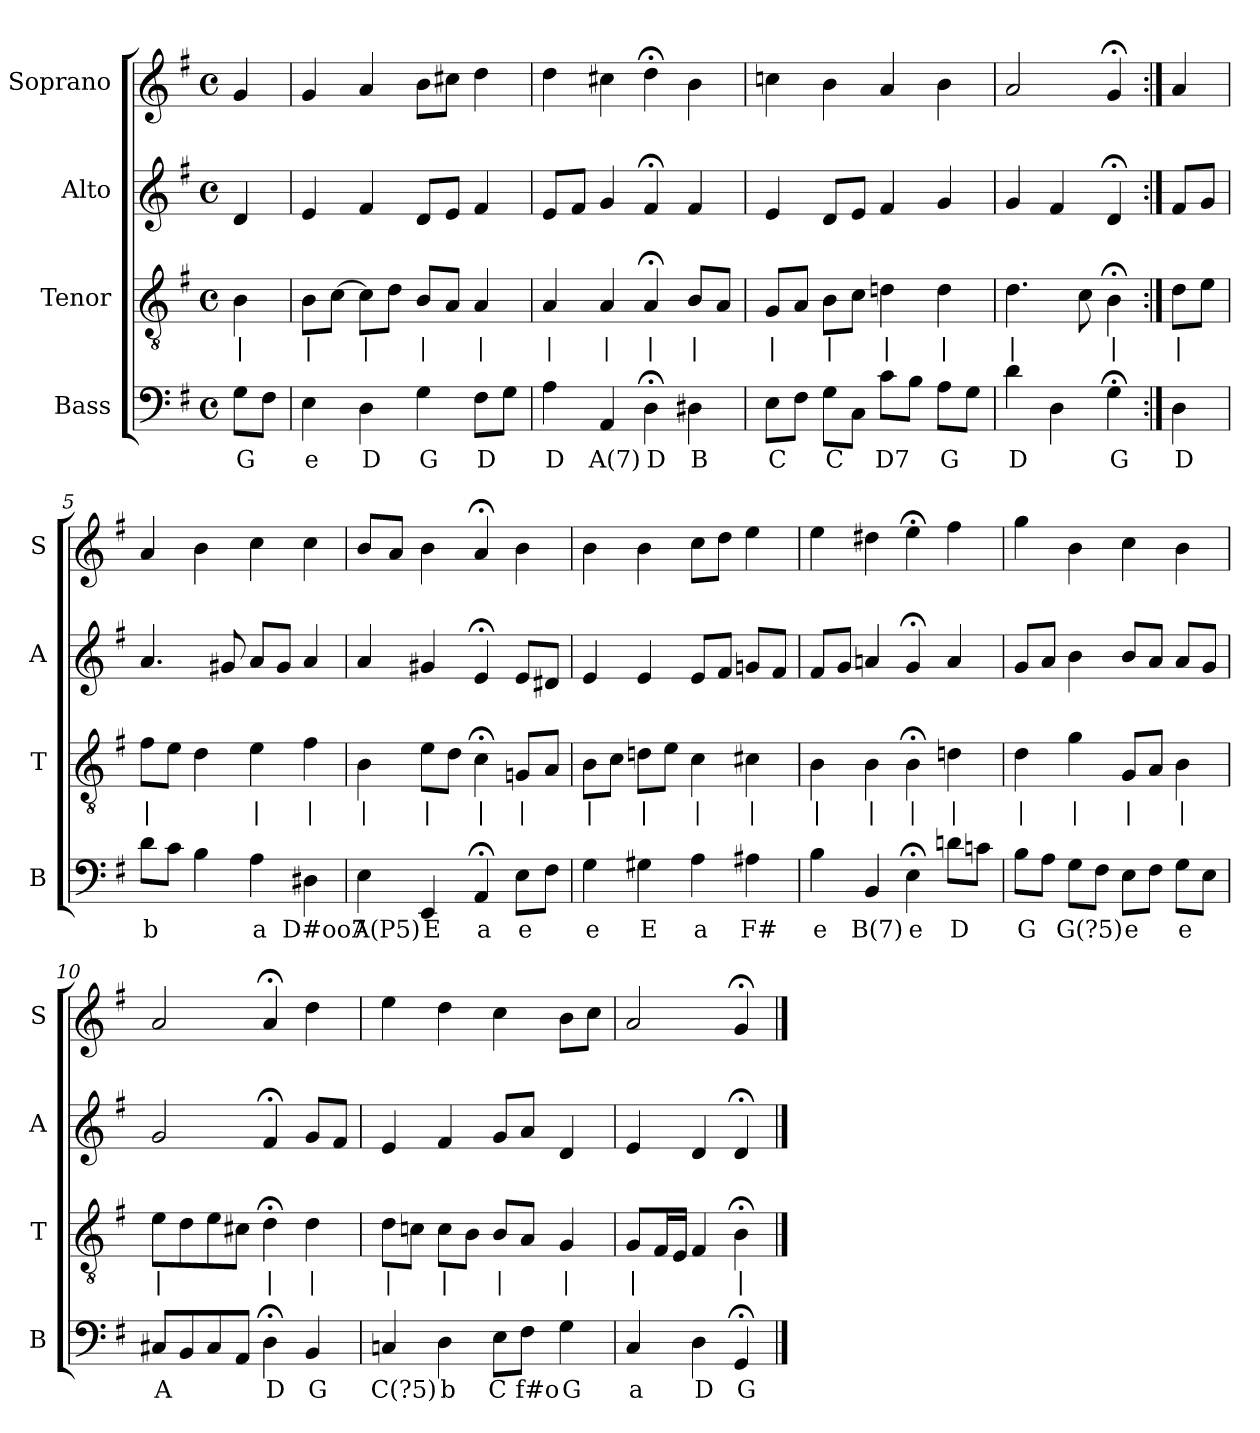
**kern	**text	**kern	**text	**kern	**kern
*part4	*part4	*part3	*part3	*part2	*part1
*staff4	*staff4	*staff3	*staff3	*staff2	*staff1
*I"Bass	*	*I"Tenor	*	*I"Alto	*I"Soprano
*I'B	*	*I'T	*	*I'A	*I'S
*clefF4	*	*clefGv2	*	*clefG2	*clefG2
*k[f#]	*	*k[f#]	*	*k[f#]	*k[f#]
*G:	*	*G:	*	*G:	*G:
*M4/4	*	*M4/4	*	*M4/4	*M4/4
*met(c)	*	*met(c)	*	*met(c)	*met(c)
*MM100	*	*MM100	*	*MM100	*MM100
=	=	=	=	=	=
8GL	G	4B	|	4d	4g
8F#J	.	.	.	.	.
=1	=1	=1	=1	=1	=1
4E	e	8BL	|	4e	4g
.	.	[8cJ	.	.	.
4D	D	8cL]	|	4f#	4a
.	.	8dJ	.	.	.
4G	G	8BL	|	8dL	8bL
.	.	8AJ	.	8eJ	8cc#XJ
8F#L	D	4A	|	4f#	4dd
8GJ	.	.	.	.	.
=2	=2	=2	=2	=2	=2
4A	D	4A	|	8eL	4dd
.	.	.	.	8f#J	.
4AA	A(7)	4A	|	4g	4cc#X
4D;<	D	4A;<	|	4f#;<	4dd;<
4D#X	B	8BL	|	4f#	4b
.	.	8AJ	.	.	.
=3	=3	=3	=3	=3	=3
8EL	C	8GL	|	4e	4ccn
8F#J	.	8AJ	.	.	.
8GL	C	8BL	|	8dL	4b
8CJ	.	8cJ	.	8eJ	.
8cL	D7	4dn	|	4f#	4a
8BJ	.	.	.	.	.
8AL	G	4d	|	4g	4b
8GJ	.	.	.	.	.
=4	=4	=4	=4	=4	=4
4d	D	4.d	|	4g	2a
4D	.	.	.	4f#	.
.	.	8c	.	.	.
4G;<	G	4B;<	|	4d;<	4g;<
=:|!	=:|!	=:|!	=:|!	=:|!	=:|!
4D	D	8dL	|	8f#L	4a
.	.	8eJ	.	8gJ	.
=5	=5	=5	=5	=5	=5
8dL	b	8f#L	|	4.a	4a
8cJ	.	8eJ	.	.	.
4B	.	4d	.	.	4b
.	.	.	.	8g#X	.
4A	a	4e	|	8aL	4cc
.	.	.	.	8g#J	.
4D#X	D#oo7	4f#	|	4a	4cc
=6	=6	=6	=6	=6	=6
4E	A(P5)	4B	|	4a	8bL
.	.	.	.	.	8aJ
4EE	E	8eL	|	4g#X	4b
.	.	8dJ	.	.	.
4AA;<	a	4c;<	|	4e;<	4a;<
8EL	e	8GnL	|	8eL	4b
8F#J	.	8AJ	.	8d#XJ	.
=7	=7	=7	=7	=7	=7
4G	e	8BL	|	4e	4b
.	.	8cJ	.	.	.
4G#X	E	8dnL	|	4e	4b
.	.	8eJ	.	.	.
4A	a	4c	|	8eL	8ccL
.	.	.	.	8f#J	8ddJ
4A#X	F#	4c#X	|	8gnL	4ee
.	.	.	.	8f#J	.
=8	=8	=8	=8	=8	=8
4B	e	4B	|	8f#L	4ee
.	.	.	.	8gJ	.
4BB	B(7)	4B	|	4an	4dd#X
4E;<	e	4B;<	|	4g;<	4ee;<
8dnL	D	4dn	|	4a	4ff#
8cnJ	.	.	.	.	.
=9	=9	=9	=9	=9	=9
8BL	G	4d	|	8gL	4gg
8AJ	.	.	.	8aJ	.
8GL	G(?5)	4g	|	4b	4b
8F#J	.	.	.	.	.
8EL	e	8GL	|	8bL	4cc
8F#J	.	8AJ	.	8aJ	.
8GL	e	4B	|	8aL	4b
8EJ	.	.	.	8gJ	.
=10	=10	=10	=10	=10	=10
8C#XL	A	8eL	|	2g	2a
8BB	.	8d	.	.	.
8C#	.	8e	.	.	.
8AAJ	.	8c#XJ	.	.	.
4D;<	D	4d;<	|	4f#;<	4a;<
4BB	G	4d	|	8gL	4dd
.	.	.	.	8f#J	.
=11	=11	=11	=11	=11	=11
4Cn	C(?5)	8dL	|	4e	4ee
.	.	8cnJ	.	.	.
4D	b	8cL	|	4f#	4dd
.	.	8BJ	.	.	.
8EL	C	8BL	|	8gL	4cc
8F#J	f#o	8AJ	.	8aJ	.
4G	G	4G	|	4d	8bL
.	.	.	.	.	8ccJ
=12	=12	=12	=12	=12	=12
4C	a	8GL	|	4e	2a
.	.	16F#L	.	.	.
.	.	16EJJ	.	.	.
4D	D	4F#	.	4d	.
4GG;<	G	4B;<	|	4d;<	4g;<
==	==	==	==	==	==
*-	*-	*-	*-	*-	*-
